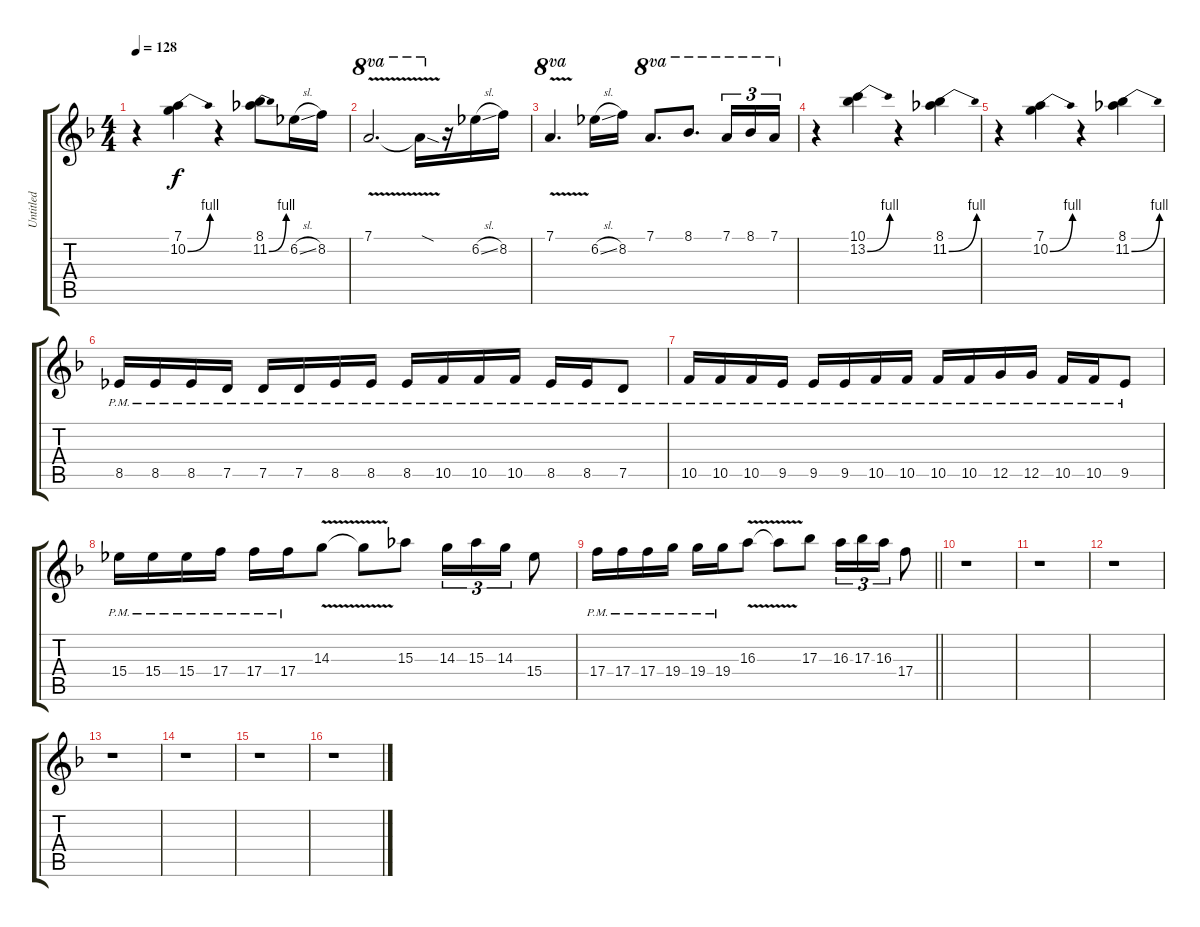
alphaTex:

\track ("Untitled" "Untitled") {instrument distortionguitar}
\staff {score tabs}
\tuning (D4 A3 F3 C3 G2 D2) {hide}
\ts (4 4)
\tempo 128
\clef g2
\ks f
r.4{dy f} (7.1 10.2{be (bend 0 0 60 4)}).4 r.4 (8.1 11.2{be (bend 0 0 60 4)}).8 6.2{sl}.16 8.2.16 |
7.1{v}.2{d ot 8va} 7.1{sod t}.16{ot 8va} r.16 6.2{sl}.16 8.2.16 |
7.1{v}.4{d ot 8va} 6.2{sl}.16 8.2.16 7.1.8{d ot 8va} 8.1.8{d ot 8va} 7.1.16{tu (3 2) ot 8va} 8.1.16{tu (3 2) ot 8va} 7.1.16{tu (3 2) ot 8va} |
r.4 (10.1 13.2{be (bend 0 0 60 4)}).4 r.4 (8.1 11.2{be (bend 0 0 60 4)}).4 |
r.4 (7.1 10.2{be (bend 0 0 60 4)}).4 r.4 (8.1 11.2{be (bend 0 0 60 4)}).4 |
8.5{pm}.16 8.5{pm}.16 8.5{pm}.16 7.5{pm}.16 7.5{pm}.16 7.5{pm}.16 8.5{pm}.16 8.5{pm}.16 8.5{pm}.16 10.5{pm}.16 10.5{pm}.16 10.5{pm}.16 8.5{pm}.16 8.5{pm}.16 7.5{pm}.8 |
10.5{pm}.16 10.5{pm}.16 10.5{pm}.16 9.5{pm}.16 9.5{pm}.16 9.5{pm}.16 10.5{pm}.16 10.5{pm}.16 10.5{pm}.16 10.5{pm}.16 12.5{pm}.16 12.5{pm}.16 10.5{pm}.16 10.5{pm}.16 9.5{pm}.8 |
15.4{pm}.16 15.4{pm}.16 15.4{pm}.16 17.4{pm}.16 17.4{pm}.16 17.4{pm}.16 14.3{v}.8 14.3{v t}.8 15.3.8 14.3.16{tu (3 2)} 15.3.16{tu (3 2)} 14.3.16{tu (3 2)} 15.4.8 |
\barLineRight lightlight
17.4{pm}.16 17.4{pm}.16 17.4{pm}.16 19.4{pm}.16 19.4{pm}.16 19.4{pm}.16 16.3{v}.8 16.3{v t}.8 17.3.8 16.3.16{tu (3 2)} 17.3.16{tu (3 2)} 16.3.16{tu (3 2)} 17.4.8 |
r.1 |
r.1 |
r.1 |
r.1 |
r.1 |
r.1 |
r.1
